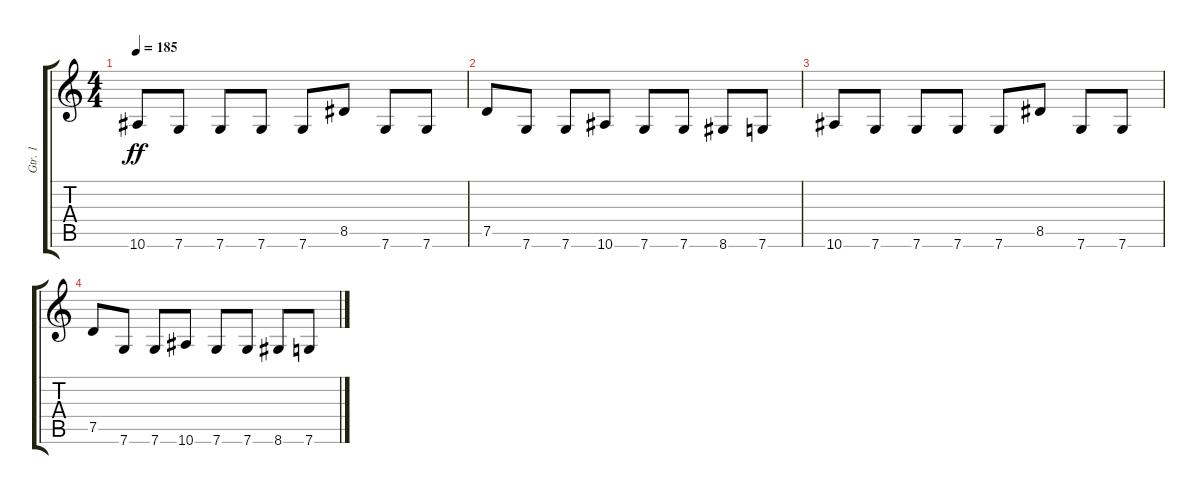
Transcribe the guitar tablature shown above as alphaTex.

\track ("Gtr. 1" "Gtr. 1") {instrument distortionguitar}
\staff {score tabs}
\tuning (D4 A3 F3 C3 G2 C2) {hide}
\ts (4 4)
\tempo 185
\clef g2
\ks c
10.6.8{dy ff} 7.6.8 7.6.8 7.6.8 7.6.8 8.5.8 7.6.8 7.6.8 |
7.5.8 7.6.8 7.6.8 10.6.8 7.6.8 7.6.8 8.6.8 7.6.8 |
10.6.8 7.6.8 7.6.8 7.6.8 7.6.8 8.5.8 7.6.8 7.6.8 |
7.5.8 7.6.8 7.6.8 10.6.8 7.6.8 7.6.8 8.6.8 7.6.8
